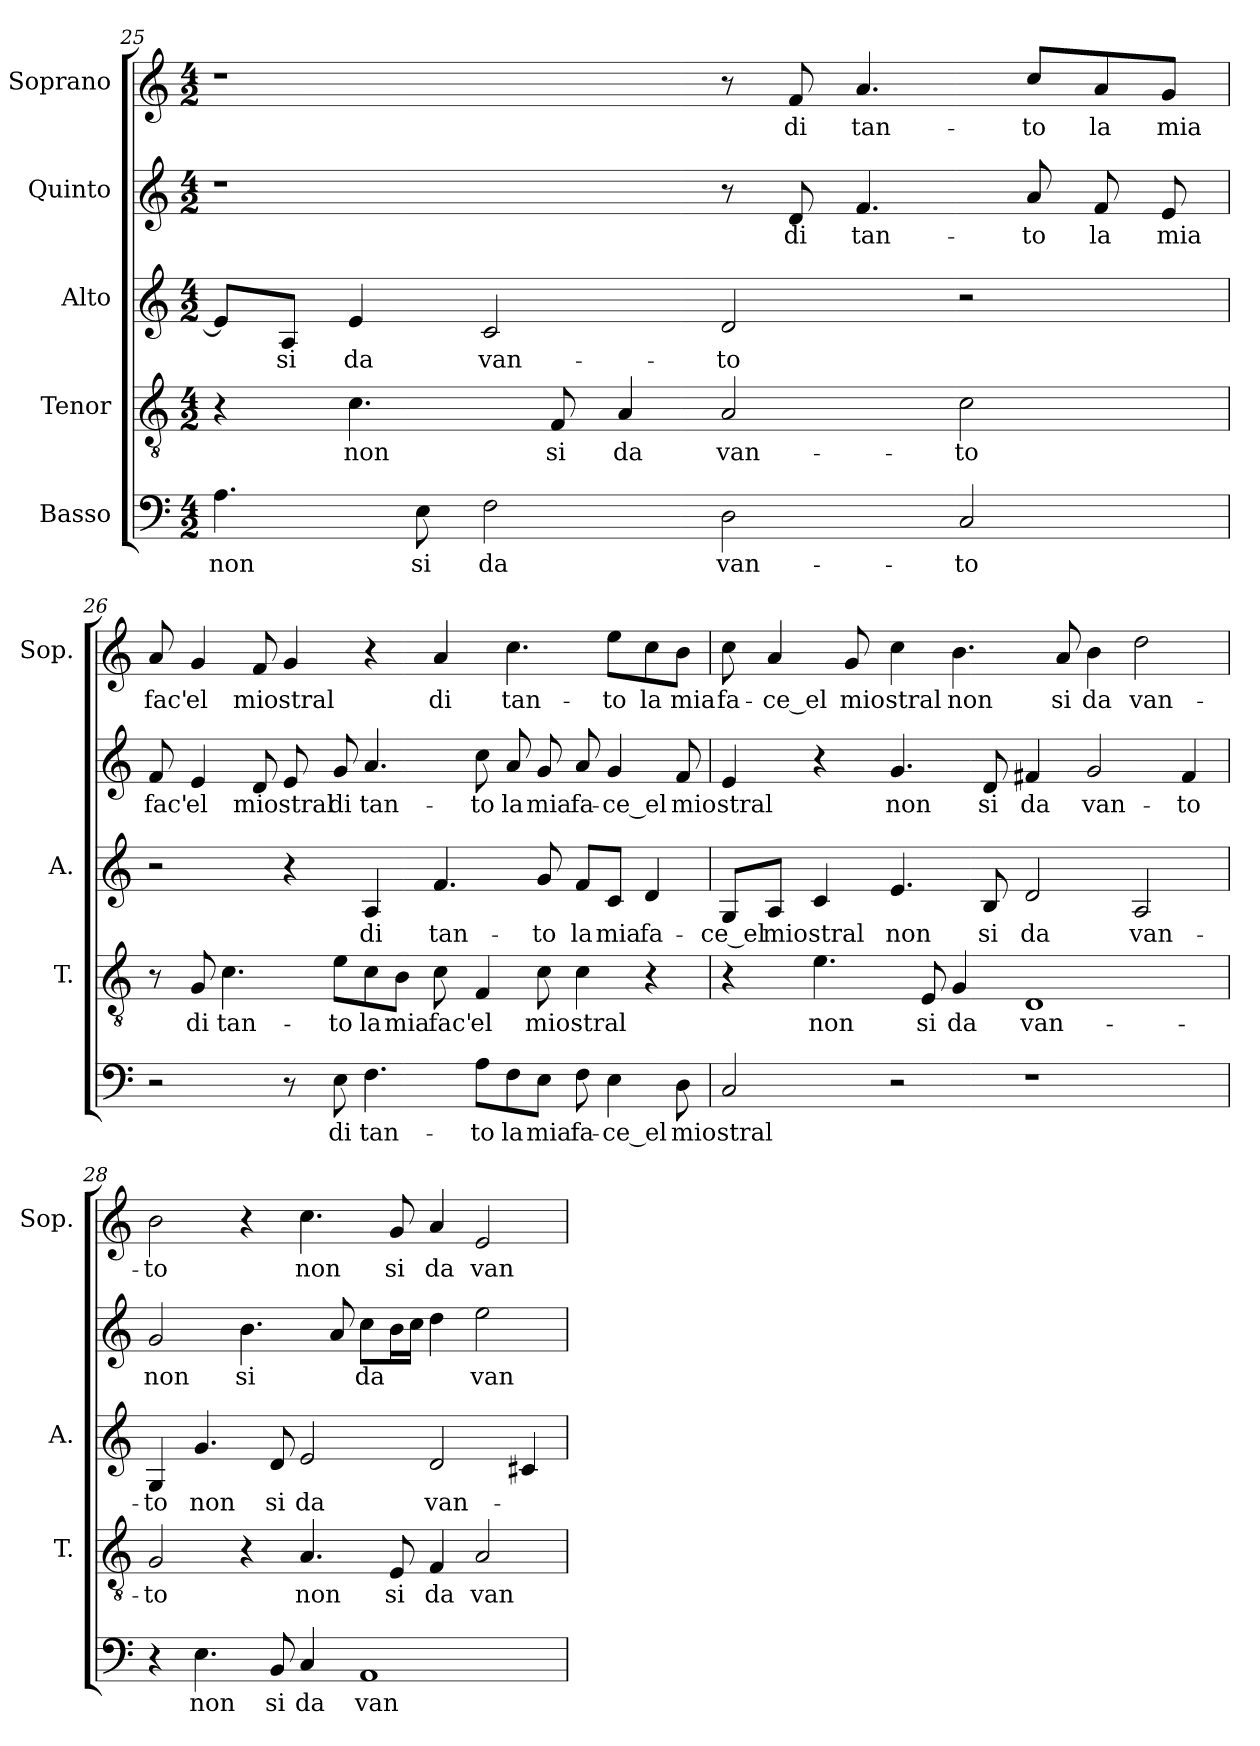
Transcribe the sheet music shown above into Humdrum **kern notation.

**kern	**text	**kern	**text	**kern	**text	**kern	**text	**kern	**text
*part5	*part5	*part4	*part4	*part3	*part3	*part2	*part2	*part1	*part1
*staff5	*staff5	*staff4	*staff4	*staff3	*staff3	*staff2	*staff2	*staff1	*staff1
*I"Basso	*	*I"Tenor	*	*I"Alto	*	*I"Quinto	*	*I"Soprano	*
*	*	*I'T.	*	*I'A.	*	*	*	*I'Sop.	*
!!LO:LB:g=z
*clefF4	*	*clefGv2	*	*clefG2	*	*clefG2	*	*clefG2	*
*	*	*ITrd7c12	*	*	*	*	*	*	*
*k[]	*	*k[]	*	*k[]	*	*k[]	*	*k[]	*
*C:	*	*C:	*	*C:	*	*C:	*	*C:	*
*M4/2	*	*M4/2	*	*M4/2	*	*M4/2	*	*M4/2	*
=25	=25	=25	=25	=25	=25	=25	=25	=25	=25
!	!LO:LY:b:color=#000000	!	!	!	!	!	!	!	!
4.Ai\	non	4r	.	8ei/L]	.	1r	.	1r	.
!	!	!	!	!	!LO:LY:b:color=#000000	!	!	!	!
.	.	.	.	8Ai/J	si	.	.	.	.
!	!	!	!LO:LY:b:color=#000000	!	!	!	!	!	!
!	!	!	!	!	!LO:LY:b:color=#000000	!	!	!	!
.	.	4.Ci\	non	4ei/	da	.	.	.	.
!	!LO:LY:b:color=#000000	!	!	!	!	!	!	!	!
8Ei\	si	.	.	.	.	.	.	.	.
!	!LO:LY:b:color=#000000	!	!	!	!	!	!	!	!
!	!	!	!	!	!LO:LY:b:color=#000000	!	!	!	!
2Fi\	da	.	.	2ci/	van-	.	.	.	.
!	!	!	!LO:LY:b:color=#000000	!	!	!	!	!	!
.	.	8FFi/	si	.	.	.	.	.	.
!	!	!	!LO:LY:b:color=#000000	!	!	!	!	!	!
.	.	4AAi/	da	.	.	.	.	.	.
!	!LO:LY:b:color=#000000	!	!	!	!	!	!	!	!
!	!	!	!LO:LY:b:color=#000000	!	!	!	!	!	!
!	!	!	!	!	!LO:LY:b:color=#000000	!	!	!	!
2Di\	van-	2AAi/	van-	2di/	-to	8r	.	8r	.
!	!	!	!	!	!	!	!LO:LY:b:color=#000000	!	!
!	!	!	!	!	!	!	!	!	!LO:LY:b:color=#000000
.	.	.	.	.	.	8di/	di	8fi/	di
!	!	!	!	!	!	!	!LO:LY:b:color=#000000	!	!
!	!	!	!	!	!	!	!	!	!LO:LY:b:color=#000000
.	.	.	.	.	.	4.fi/	tan-	4.ai/	tan-
!	!LO:LY:b:color=#000000	!	!	!	!	!	!	!	!
!	!	!	!LO:LY:b:color=#000000	!	!	!	!	!	!
2Ci/	-to	2Ci\	-to	2r	.	.	.	.	.
!	!	!	!	!	!	!	!LO:LY:b:color=#000000	!	!
!	!	!	!	!	!	!	!	!	!LO:LY:b:color=#000000
.	.	.	.	.	.	8ai/	-to	8cci/L	-to
!	!	!	!	!	!	!	!LO:LY:b:color=#000000	!	!
!	!	!	!	!	!	!	!	!	!LO:LY:b:color=#000000
.	.	.	.	.	.	8fi/	la	8ai/	la
!	!	!	!	!	!	!	!LO:LY:b:color=#000000	!	!
!	!	!	!	!	!	!	!	!	!LO:LY:b:color=#000000
.	.	.	.	.	.	8ei/	mia	8gi/J	mia
=26	=26	=26	=26	=26	=26	=26	=26	=26	=26
!	!	!	!	!	!	!	!LO:LY:b:color=#000000	!	!
!	!	!	!	!	!	!	!	!	!LO:LY:b:color=#000000
2r	.	8r	.	2r	.	8fi/	fac'	8ai/	fac'
!	!	!	!LO:LY:b:color=#000000	!	!	!	!	!	!
!	!	!	!	!	!	!	!LO:LY:b:color=#000000	!	!
!	!	!	!	!	!	!	!	!	!LO:LY:b:color=#000000
.	.	8GGi/	di	.	.	4ei/	el	4gi/	el
!	!	!	!LO:LY:b:color=#000000	!	!	!	!	!	!
.	.	4.Ci\	tan-	.	.	.	.	.	.
!	!	!	!	!	!	!	!LO:LY:b:color=#000000	!	!
!	!	!	!	!	!	!	!	!	!LO:LY:b:color=#000000
.	.	.	.	.	.	8di/	mio	8fi/	mio
!	!	!	!	!	!	!	!LO:LY:b:color=#000000	!	!
!	!	!	!	!	!	!	!	!	!LO:LY:b:color=#000000
8r	.	.	.	4r	.	8ei/	stral	4gi/	stral
!	!LO:LY:b:color=#000000	!	!	!	!	!	!	!	!
!	!	!	!LO:LY:b:color=#000000	!	!	!	!	!	!
!	!	!	!	!	!	!	!LO:LY:b:color=#000000	!	!
8Ei\	di	8Ei\L	-to	.	.	8gi/	di	.	.
!	!LO:LY:b:color=#000000	!	!	!	!	!	!	!	!
!	!	!	!LO:LY:b:color=#000000	!	!	!	!	!	!
!	!	!	!	!	!LO:LY:b:color=#000000	!	!	!	!
!	!	!	!	!	!	!	!LO:LY:b:color=#000000	!	!
4.Fi\	tan-	8Ci\	la	4Ai/	di	4.ai/	tan-	4r	.
!	!	!	!LO:LY:b:color=#000000	!	!	!	!	!	!
.	.	8BBi\J	mia	.	.	.	.	.	.
!	!	!	!LO:LY:b:color=#000000	!	!	!	!	!	!
!	!	!	!	!	!LO:LY:b:color=#000000	!	!	!	!
!	!	!	!	!	!	!	!	!	!LO:LY:b:color=#000000
.	.	8Ci\	fac'	4.fi/	tan-	.	.	4ai/	di
!	!LO:LY:b:color=#000000	!	!	!	!	!	!	!	!
!	!	!	!LO:LY:b:color=#000000	!	!	!	!	!	!
!	!	!	!	!	!	!	!LO:LY:b:color=#000000	!	!
8Ai\L	-to	4FFi/	el	.	.	8cci\	-to	.	.
!	!LO:LY:b:color=#000000	!	!	!	!	!	!	!	!
!	!	!	!	!	!	!	!LO:LY:b:color=#000000	!	!
!	!	!	!	!	!	!	!	!	!LO:LY:b:color=#000000
8Fi\	la	.	.	.	.	8ai/	la	4.cci\	tan-
!	!LO:LY:b:color=#000000	!	!	!	!	!	!	!	!
!	!	!	!LO:LY:b:color=#000000	!	!	!	!	!	!
!	!	!	!	!	!LO:LY:b:color=#000000	!	!	!	!
!	!	!	!	!	!	!	!LO:LY:b:color=#000000	!	!
8Ei\J	mia	8Ci\	mio	8gi/	-to	8gi/	mia	.	.
!	!LO:LY:b:color=#000000	!	!	!	!	!	!	!	!
!	!	!	!LO:LY:b:color=#000000	!	!	!	!	!	!
!	!	!	!	!	!LO:LY:b:color=#000000	!	!	!	!
!	!	!	!	!	!	!	!LO:LY:b:color=#000000	!	!
8Fi\	fa-	4Ci\	stral	8fi/L	la	8ai/	fa-	.	.
!	!LO:LY:b:color=#000000	!	!	!	!	!	!	!	!
!	!	!	!	!	!LO:LY:b:color=#000000	!	!	!	!
!	!	!	!	!	!	!	!LO:LY:b:color=#000000	!	!
!	!	!	!	!	!	!	!	!	!LO:LY:b:color=#000000
4Ei\	-ce_el	.	.	8ci/J	mia	4gi/	-ce_el	8eei\L	-to
!	!	!	!	!	!LO:LY:b:color=#000000	!	!	!	!
!	!	!	!	!	!	!	!	!	!LO:LY:b:color=#000000
.	.	4r	.	4di/	fa-	.	.	8cci\	la
!	!LO:LY:b:color=#000000	!	!	!	!	!	!	!	!
!	!	!	!	!	!	!	!LO:LY:b:color=#000000	!	!
!	!	!	!	!	!	!	!	!	!LO:LY:b:color=#000000
8Di\	mio	.	.	.	.	8fi/	mio	8bi\J	mia
!!LO:LB:g=z
=27	=27	=27	=27	=27	=27	=27	=27	=27	=27
!	!LO:LY:b:color=#000000	!	!	!	!	!	!	!	!
!	!	!	!	!	!LO:LY:b:color=#000000	!	!	!	!
!	!	!	!	!	!	!	!LO:LY:b:color=#000000	!	!
!	!	!	!	!	!	!	!	!	!LO:LY:b:color=#000000
2Ci/	stral	4r	.	8Gi/L	-ce_el	4ei/	stral	8cci\	fa-
!	!	!	!	!	!LO:LY:b:color=#000000	!	!	!	!
!	!	!	!	!	!	!	!	!	!LO:LY:b:color=#000000
.	.	.	.	8Ai/J	mio	.	.	4ai/	-ce_el
!	!	!	!LO:LY:b:color=#000000	!	!	!	!	!	!
!	!	!	!	!	!LO:LY:b:color=#000000	!	!	!	!
.	.	4.Ei\	non	4ci/	stral	4r	.	.	.
!	!	!	!	!	!	!	!	!	!LO:LY:b:color=#000000
.	.	.	.	.	.	.	.	8gi/	mio
!	!	!	!	!	!LO:LY:b:color=#000000	!	!	!	!
!	!	!	!	!	!	!	!LO:LY:b:color=#000000	!	!
!	!	!	!	!	!	!	!	!	!LO:LY:b:color=#000000
2r	.	.	.	4.ei/	non	4.gi/	non	4cci\	stral
!	!	!	!LO:LY:b:color=#000000	!	!	!	!	!	!
.	.	8EEi/	si	.	.	.	.	.	.
!	!	!	!LO:LY:b:color=#000000	!	!	!	!	!	!
!	!	!	!	!	!	!	!	!	!LO:LY:b:color=#000000
.	.	4GGi/	da	.	.	.	.	4.bi\	non
!	!	!	!	!	!LO:LY:b:color=#000000	!	!	!	!
!	!	!	!	!	!	!	!LO:LY:b:color=#000000	!	!
.	.	.	.	8Bi/	si	8di/	si	.	.
!	!	!	!LO:LY:b:color=#000000	!	!	!	!	!	!
!	!	!	!	!	!LO:LY:b:color=#000000	!	!	!	!
!	!	!	!	!	!	!	!LO:LY:b:color=#000000	!	!
1r	.	1DDi	van-	2di/	da	4f#Xi/	da	.	.
!	!	!	!	!	!	!	!	!	!LO:LY:b:color=#000000
.	.	.	.	.	.	.	.	8ai/	si
!	!	!	!	!	!	!	!LO:LY:b:color=#000000	!	!
!	!	!	!	!	!	!	!	!	!LO:LY:b:color=#000000
.	.	.	.	.	.	2gi/	van-	4bi\	da
!	!	!	!	!	!LO:LY:b:color=#000000	!	!	!	!
!	!	!	!	!	!	!	!	!	!LO:LY:b:color=#000000
.	.	.	.	2Ai/	van-	.	.	2ddi\	van-
!	!	!	!	!	!	!	!LO:LY:b:color=#000000	!	!
.	.	.	.	.	.	4f#i/	-to	.	.
=28	=28	=28	=28	=28	=28	=28	=28	=28	=28
!	!	!	!LO:LY:b:color=#000000	!	!	!	!	!	!
!	!	!	!	!	!LO:LY:b:color=#000000	!	!	!	!
!	!	!	!	!	!	!	!LO:LY:b:color=#000000	!	!
!	!	!	!	!	!	!	!	!	!LO:LY:b:color=#000000
4r	.	2GGi/	-to	4Gi/	-to	2gi/	non	2bi\	-to
!	!LO:LY:b:color=#000000	!	!	!	!	!	!	!	!
!	!	!	!	!	!LO:LY:b:color=#000000	!	!	!	!
4.Ei\	non	.	.	4.gi/	non	.	.	.	.
!	!	!	!	!	!	!	!LO:LY:b:color=#000000	!	!
.	.	4r	.	.	.	4.bi\	si	4r	.
!	!LO:LY:b:color=#000000	!	!	!	!	!	!	!	!
!	!	!	!	!	!LO:LY:b:color=#000000	!	!	!	!
8BBi/	si	.	.	8di/	si	.	.	.	.
!	!LO:LY:b:color=#000000	!	!	!	!	!	!	!	!
!	!	!	!LO:LY:b:color=#000000	!	!	!	!	!	!
!	!	!	!	!	!LO:LY:b:color=#000000	!	!	!	!
!	!	!	!	!	!	!	!	!	!LO:LY:b:color=#000000
4Ci/	da	4.AAi/	non	2ei/	da	.	.	4.cci\	non
.	.	.	.	.	.	8ai/	.	.	.
!	!LO:LY:b:color=#000000	!	!	!	!	!	!	!	!
!	!	!	!	!	!	!	!LO:LY:b:color=#000000	!	!
1AAi	van-	.	.	.	.	8cci\L	da	.	.
!	!	!	!LO:LY:b:color=#000000	!	!	!	!	!	!
!	!	!	!	!	!	!	!	!	!LO:LY:b:color=#000000
.	.	8EEi/	si	.	.	16bi\L	.	8gi/	si
.	.	.	.	.	.	16cci\JJ	.	.	.
!	!	!	!LO:LY:b:color=#000000	!	!	!	!	!	!
!	!	!	!	!	!LO:LY:b:color=#000000	!	!	!	!
!	!	!	!	!	!	!	!	!	!LO:LY:b:color=#000000
.	.	4FFi/	da	2di/	van-	4ddi\	.	4ai/	da
!	!	!	!LO:LY:b:color=#000000	!	!	!	!	!	!
!	!	!	!	!	!	!	!LO:LY:b:color=#000000	!	!
!	!	!	!	!	!	!	!	!	!LO:LY:b:color=#000000
.	.	2AAi/	van-	.	.	2eei\	van-	2ei/	van-
.	.	.	.	4c#Xi/	.	.	.	.	.
=	=	=	=	=	=	=	=	=	=
*-	*-	*-	*-	*-	*-	*-	*-	*-	*-
